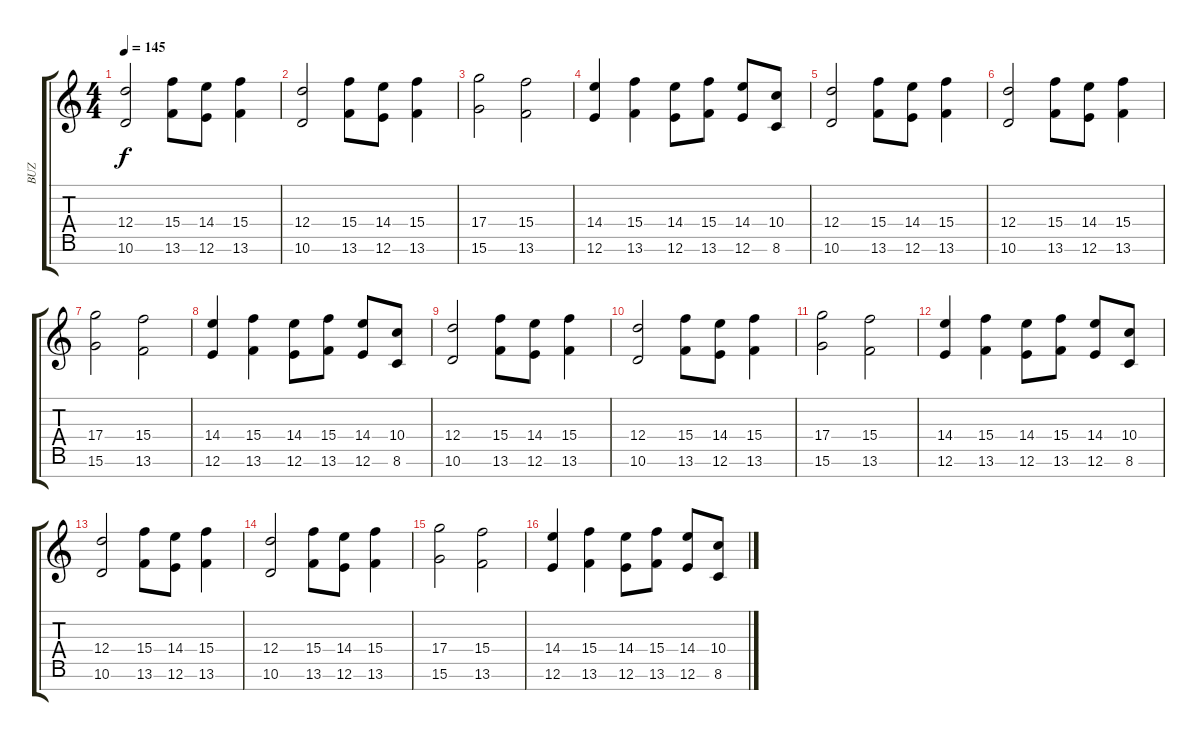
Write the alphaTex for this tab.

\track ("BUZ" "BUZ") {instrument distortionguitar}
\staff {score tabs}
\tuning (E4 B3 G3 D3 A2 E2 B1) {hide}
\ts (4 4)
\tempo 145
\clef g2
\ks c
(12.4 10.6).2{dy f} (15.4 13.6).8 (14.4 12.6).8 (15.4 13.6).4 |
(12.4 10.6).2 (15.4 13.6).8 (14.4 12.6).8 (15.4 13.6).4 |
(17.4 15.6).2 (15.4 13.6).2 |
(14.4 12.6).4 (15.4 13.6).4 (14.4 12.6).8 (15.4 13.6).8 (14.4 12.6).8 (10.4 8.6).8 |
(12.4 10.6).2 (15.4 13.6).8 (14.4 12.6).8 (15.4 13.6).4 |
(12.4 10.6).2 (15.4 13.6).8 (14.4 12.6).8 (15.4 13.6).4 |
(17.4 15.6).2 (15.4 13.6).2 |
(14.4 12.6).4 (15.4 13.6).4 (14.4 12.6).8 (15.4 13.6).8 (14.4 12.6).8 (10.4 8.6).8 |
(12.4 10.6).2 (15.4 13.6).8 (14.4 12.6).8 (15.4 13.6).4 |
(12.4 10.6).2 (15.4 13.6).8 (14.4 12.6).8 (15.4 13.6).4 |
(17.4 15.6).2 (15.4 13.6).2 |
(14.4 12.6).4 (15.4 13.6).4 (14.4 12.6).8 (15.4 13.6).8 (14.4 12.6).8 (10.4 8.6).8 |
(12.4 10.6).2 (15.4 13.6).8 (14.4 12.6).8 (15.4 13.6).4 |
(12.4 10.6).2 (15.4 13.6).8 (14.4 12.6).8 (15.4 13.6).4 |
(17.4 15.6).2 (15.4 13.6).2 |
(14.4 12.6).4 (15.4 13.6).4 (14.4 12.6).8 (15.4 13.6).8 (14.4 12.6).8 (10.4 8.6).8
